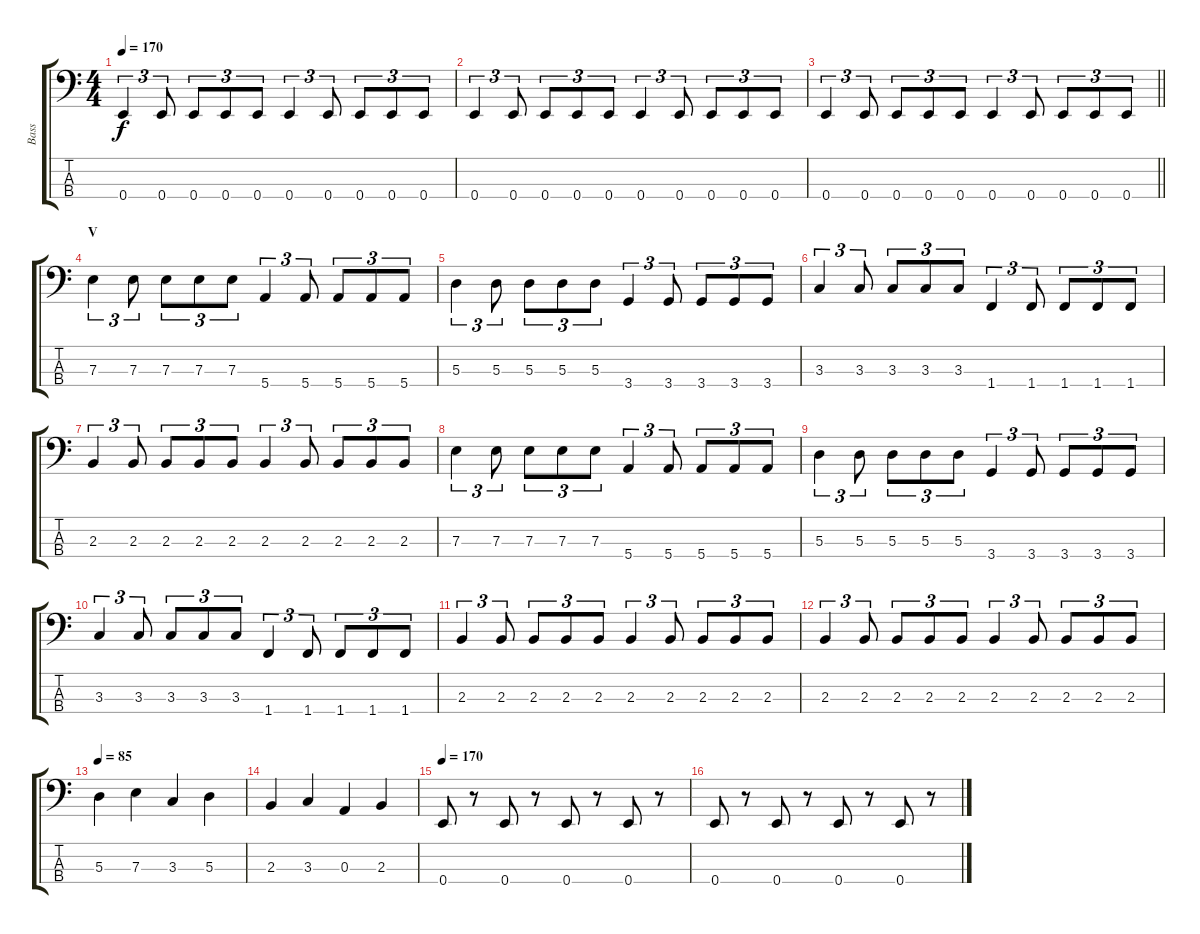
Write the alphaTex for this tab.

\track ("Bass" "Bass") {instrument electricbasspick}
\staff {score tabs}
\tuning (G2 D2 A1 E1) {hide}
\ts (4 4)
\tempo 170
\clef f4
\ks c
0.4.4{tu (3 2) dy f} 0.4.8{tu (3 2)} 0.4.8{tu (3 2)} 0.4.8{tu (3 2)} 0.4.8{tu (3 2)} 0.4.4{tu (3 2)} 0.4.8{tu (3 2)} 0.4.8{tu (3 2)} 0.4.8{tu (3 2)} 0.4.8{tu (3 2)} |
0.4.4{tu (3 2)} 0.4.8{tu (3 2)} 0.4.8{tu (3 2)} 0.4.8{tu (3 2)} 0.4.8{tu (3 2)} 0.4.4{tu (3 2)} 0.4.8{tu (3 2)} 0.4.8{tu (3 2)} 0.4.8{tu (3 2)} 0.4.8{tu (3 2)} |
\barLineRight lightlight
0.4.4{tu (3 2)} 0.4.8{tu (3 2)} 0.4.8{tu (3 2)} 0.4.8{tu (3 2)} 0.4.8{tu (3 2)} 0.4.4{tu (3 2)} 0.4.8{tu (3 2)} 0.4.8{tu (3 2)} 0.4.8{tu (3 2)} 0.4.8{tu (3 2)} |
\section ("" "V")
7.3.4{tu (3 2)} 7.3.8{tu (3 2)} 7.3.8{tu (3 2)} 7.3.8{tu (3 2)} 7.3.8{tu (3 2)} 5.4.4{tu (3 2)} 5.4.8{tu (3 2)} 5.4.8{tu (3 2)} 5.4.8{tu (3 2)} 5.4.8{tu (3 2)} |
5.3.4{tu (3 2)} 5.3.8{tu (3 2)} 5.3.8{tu (3 2)} 5.3.8{tu (3 2)} 5.3.8{tu (3 2)} 3.4.4{tu (3 2)} 3.4.8{tu (3 2)} 3.4.8{tu (3 2)} 3.4.8{tu (3 2)} 3.4.8{tu (3 2)} |
3.3.4{tu (3 2)} 3.3.8{tu (3 2)} 3.3.8{tu (3 2)} 3.3.8{tu (3 2)} 3.3.8{tu (3 2)} 1.4.4{tu (3 2)} 1.4.8{tu (3 2)} 1.4.8{tu (3 2)} 1.4.8{tu (3 2)} 1.4.8{tu (3 2)} |
2.3.4{tu (3 2)} 2.3.8{tu (3 2)} 2.3.8{tu (3 2)} 2.3.8{tu (3 2)} 2.3.8{tu (3 2)} 2.3.4{tu (3 2)} 2.3.8{tu (3 2)} 2.3.8{tu (3 2)} 2.3.8{tu (3 2)} 2.3.8{tu (3 2)} |
7.3.4{tu (3 2)} 7.3.8{tu (3 2)} 7.3.8{tu (3 2)} 7.3.8{tu (3 2)} 7.3.8{tu (3 2)} 5.4.4{tu (3 2)} 5.4.8{tu (3 2)} 5.4.8{tu (3 2)} 5.4.8{tu (3 2)} 5.4.8{tu (3 2)} |
5.3.4{tu (3 2)} 5.3.8{tu (3 2)} 5.3.8{tu (3 2)} 5.3.8{tu (3 2)} 5.3.8{tu (3 2)} 3.4.4{tu (3 2)} 3.4.8{tu (3 2)} 3.4.8{tu (3 2)} 3.4.8{tu (3 2)} 3.4.8{tu (3 2)} |
3.3.4{tu (3 2)} 3.3.8{tu (3 2)} 3.3.8{tu (3 2)} 3.3.8{tu (3 2)} 3.3.8{tu (3 2)} 1.4.4{tu (3 2)} 1.4.8{tu (3 2)} 1.4.8{tu (3 2)} 1.4.8{tu (3 2)} 1.4.8{tu (3 2)} |
2.3.4{tu (3 2)} 2.3.8{tu (3 2)} 2.3.8{tu (3 2)} 2.3.8{tu (3 2)} 2.3.8{tu (3 2)} 2.3.4{tu (3 2)} 2.3.8{tu (3 2)} 2.3.8{tu (3 2)} 2.3.8{tu (3 2)} 2.3.8{tu (3 2)} |
2.3.4{tu (3 2)} 2.3.8{tu (3 2)} 2.3.8{tu (3 2)} 2.3.8{tu (3 2)} 2.3.8{tu (3 2)} 2.3.4{tu (3 2)} 2.3.8{tu (3 2)} 2.3.8{tu (3 2)} 2.3.8{tu (3 2)} 2.3.8{tu (3 2)} |
\tempo 85
5.3.4 7.3.4 3.3.4 5.3.4 |
2.3.4 3.3.4 0.3.4 2.3.4 |
\tempo 170
0.4.8 r.8 0.4.8 r.8 0.4.8 r.8 0.4.8 r.8 |
0.4.8 r.8 0.4.8 r.8 0.4.8 r.8 0.4.8 r.8
